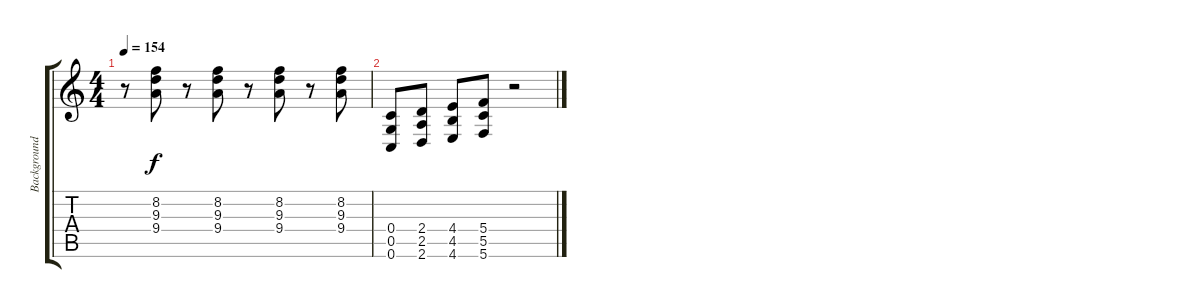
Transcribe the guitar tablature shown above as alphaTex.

\track ("Background Guitar (Dan Jacobs)" "Background") {instrument distortionguitar}
\staff {score tabs}
\tuning (D4 A3 F3 C3 G2 C2) {hide}
\ts (4 4)
\tempo 154
\clef g2
\ks c
r.8{dy f} (8.2 9.3 9.4).8 r.8 (8.2 9.3 9.4).8 r.8 (8.2 9.3 9.4).8 r.8 (8.2 9.3 9.4).8 |
(0.4 0.5 0.6).8 (2.4 2.5 2.6).8 (4.4 4.5 4.6).8 (5.4 5.5 5.6).8 r.2
